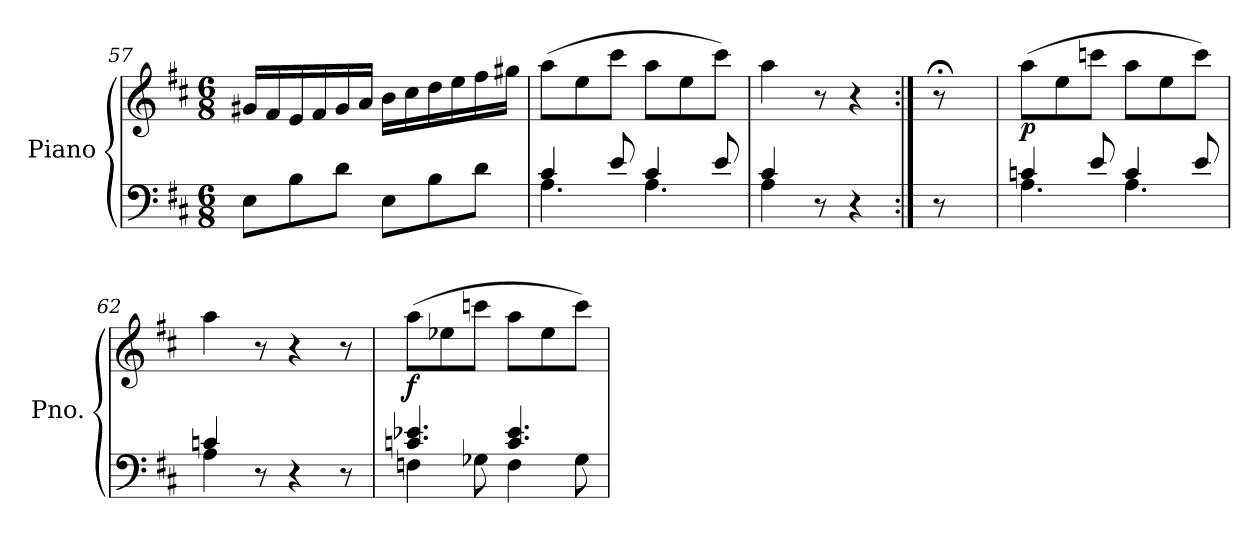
**kern	**kern	**dynam
*part1	*part1	*part1
*staff2	*staff1	*staff1/2
*I"Piano	*	*
*I'Pno.	*	*
*clefF4	*clefG2	*
*k[f#c#]	*k[f#c#]	*
*M6/8	*M6/8	*
=57	=57	=57
8E\L	16g#X/LL	.
.	16f#/	.
8B\	16e/	.
.	16f#/	.
8d\J	16g#/	.
.	16a/JJ	.
8E\L	16b\LL	.
.	16cc#\	.
8B\	16dd\	.
.	16ee\	.
8d\J	16ff#\	.
.	16gg#X\JJ	.
=58	=58	=58
*^	*	*
4c#/	4.A\	(>8aa\L	.
.	.	8ee\	.
8e/	.	8ccc#\J	.
4c#/	4.A\	8aa\L	.
.	.	8ee\	.
8e/	.	8ccc#\J)	.
=59	=59	=59	=59
4c#/	4A\	4aa\	.
8r	4.ryy	8r	.
4r	.	4r	.
*v	*v	*	*
!!LO:PB:g=z
=60:|!	=60:|!	=60:|!
8r	8r;<	.
=61	=61	=61
*^	*	*
!	!	!	!LO:DY:b
4cn/	4.A\	(>8aa\L	p
.	.	8ee\	.
8e/	.	8cccn\J	.
4c/	4.A\	8aa\L	.
.	.	8ee\	.
8e/	.	8ccc\J)	.
=62	=62	=62	=62
4cni/	4A\	4aa\	.
8r	2ryy	8r	.
4r	.	4r	.
8r	.	8r	.
=63	=63	=63	=63
!	!	!	!LO:DY:b
4.cni/ 4.e-X/	4Fn\	(>8aa\L	f
.	.	8ee-X\	.
.	8G-X\	8cccn\J	.
4.c/ 4.e-/	4F\	8aa\L	.
.	.	8ee-\	.
.	8G-\	8ccc\J)	.
*v	*v	*	*
=	=	=
*-	*-	*-
